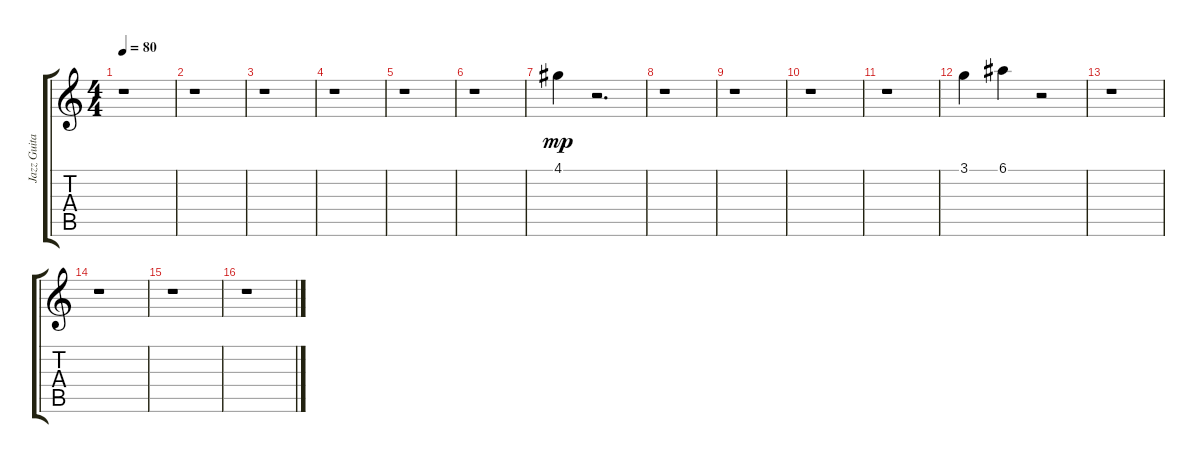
\track ("Jazz Guitar" "Jazz Guita") {instrument electricguitarjazz}
\staff {score tabs}
\tuning (E4 B3 G3 D3 A2 E2) {hide}
\ts (4 4)
\tempo 80
\clef g2
\ks c
r.1{dy mp} |
r.1 |
r.1 |
r.1 |
r.1 |
r.1 |
4.1.4 r.2{d} |
r.1 |
r.1 |
r.1 |
r.1 |
3.1.4 6.1.4 r.2 |
r.1 |
r.1 |
r.1 |
r.1
